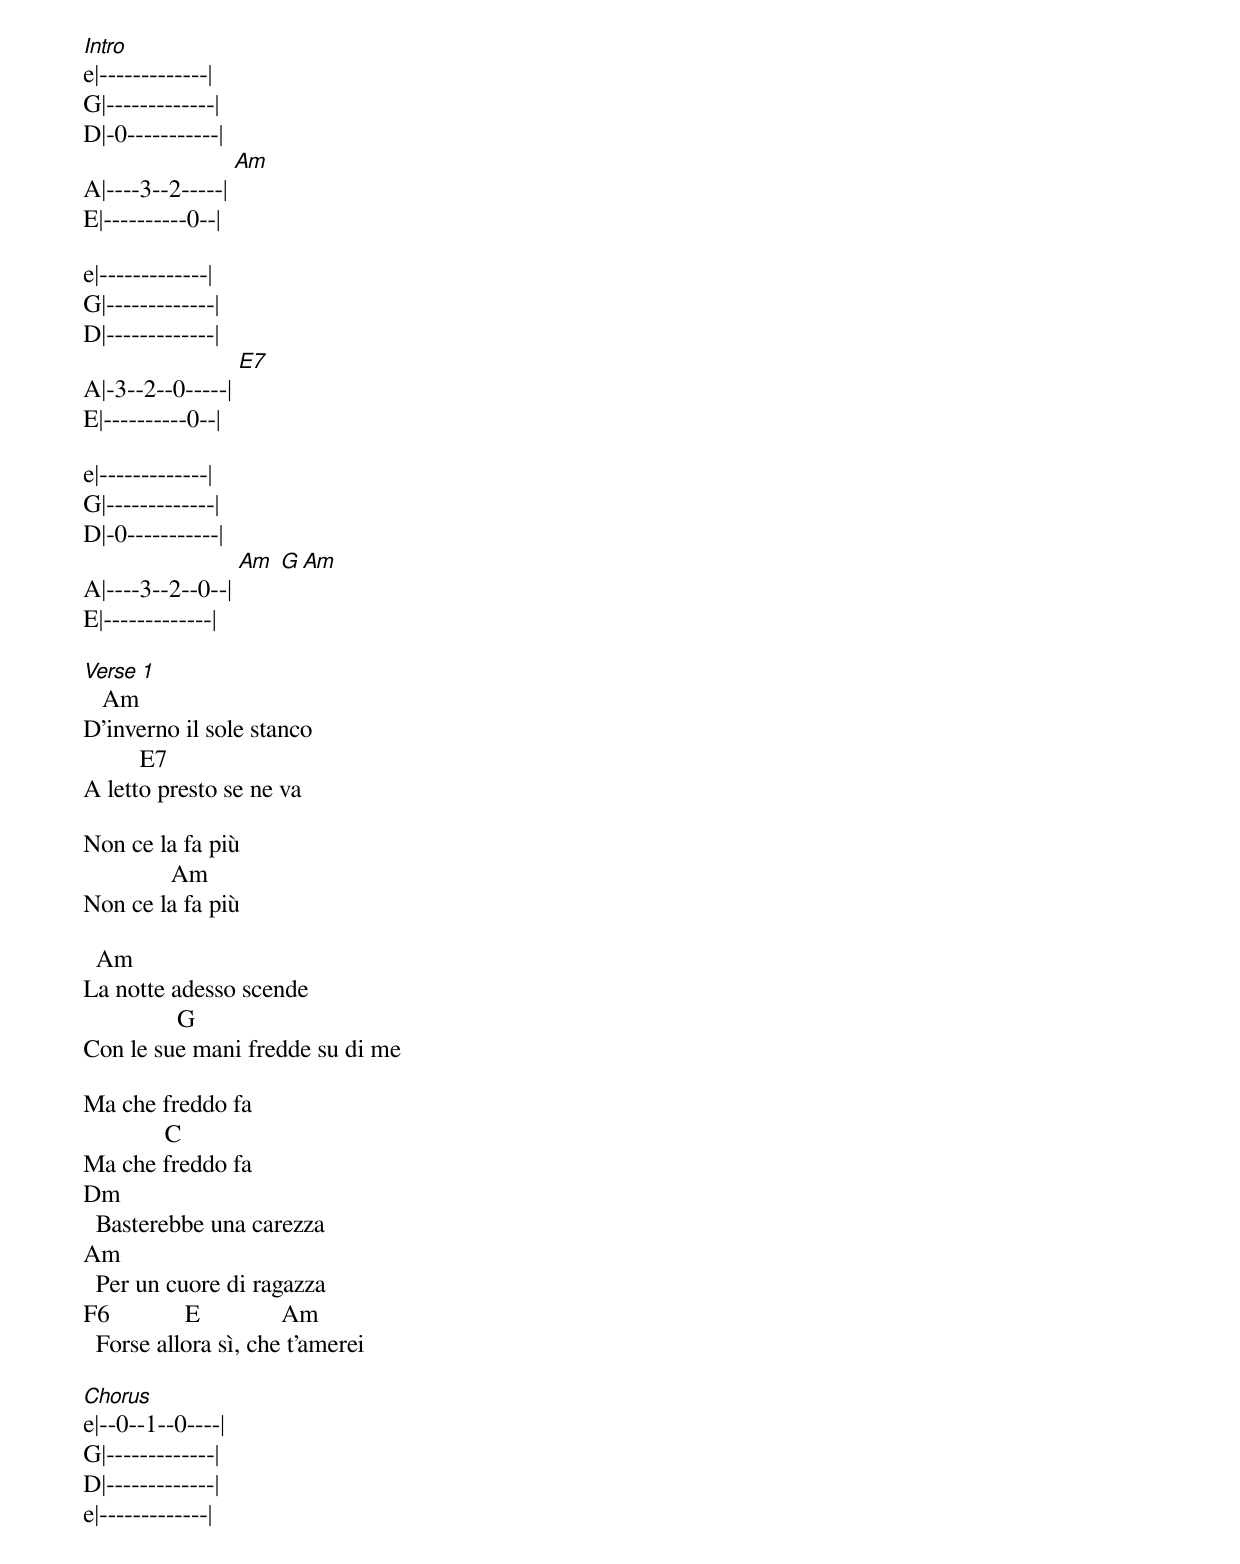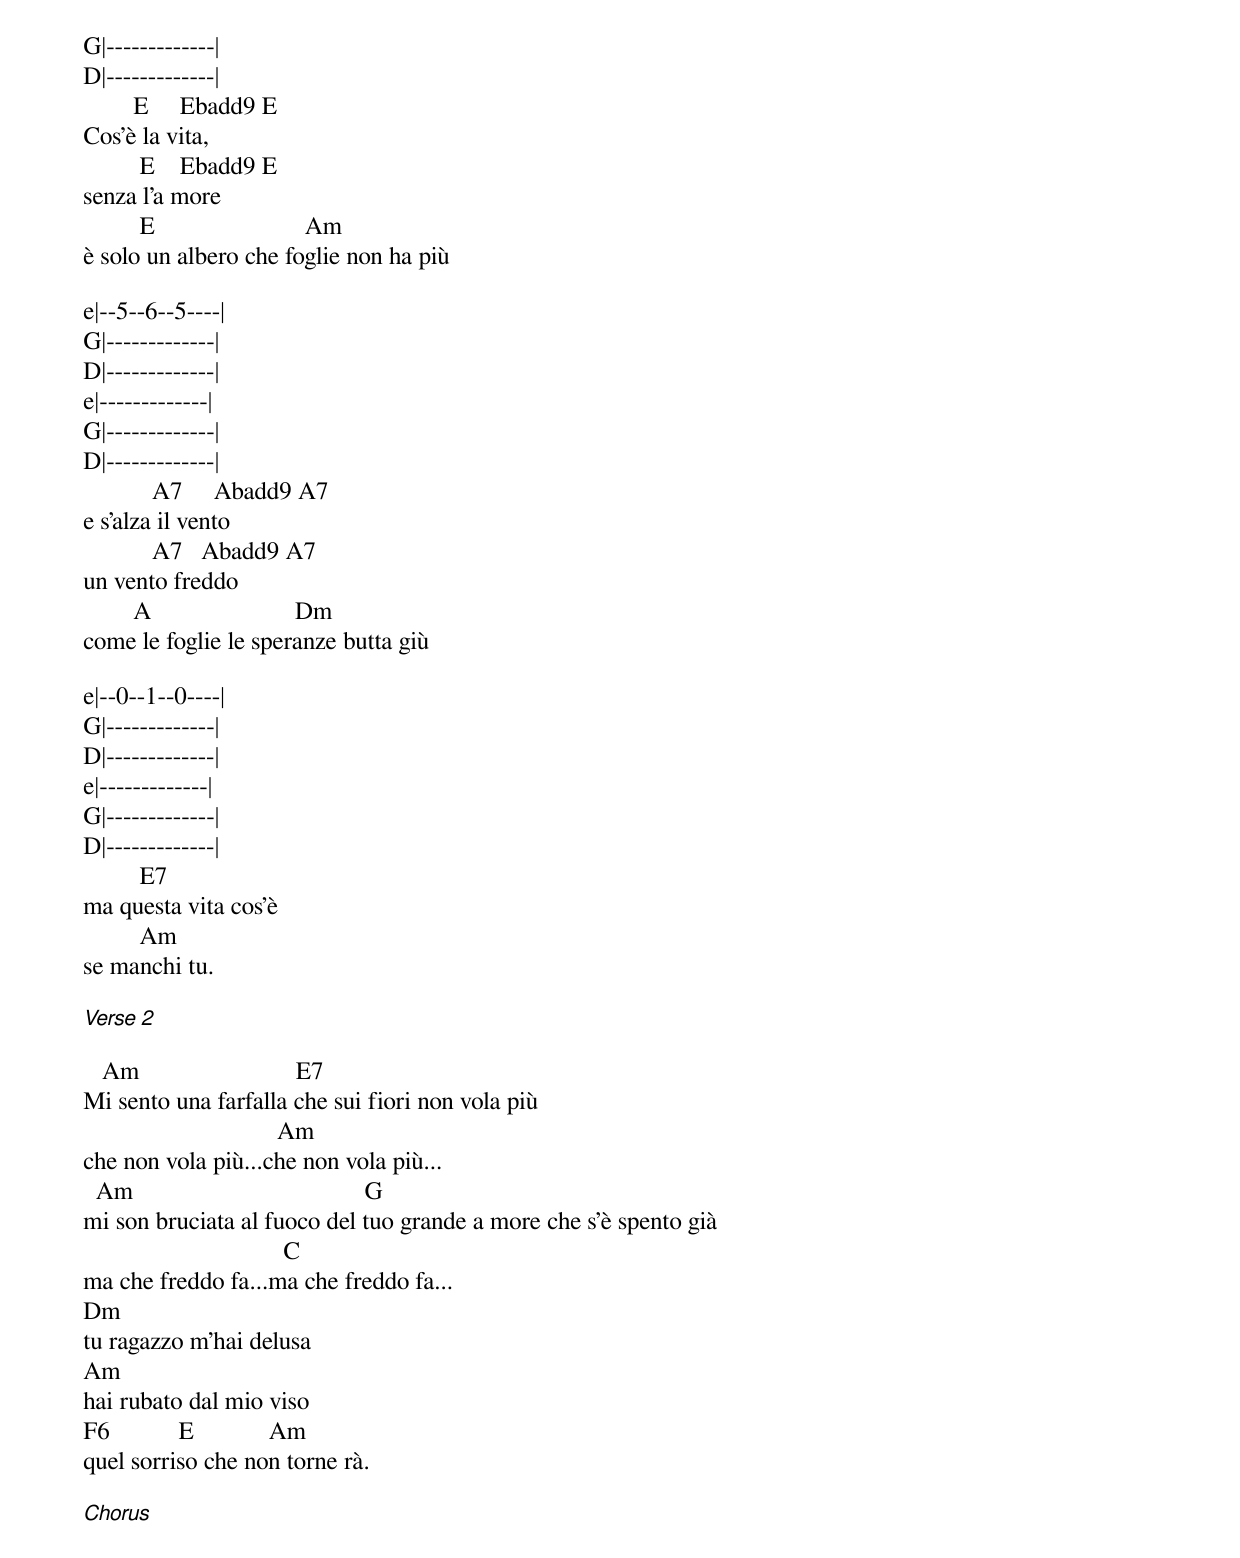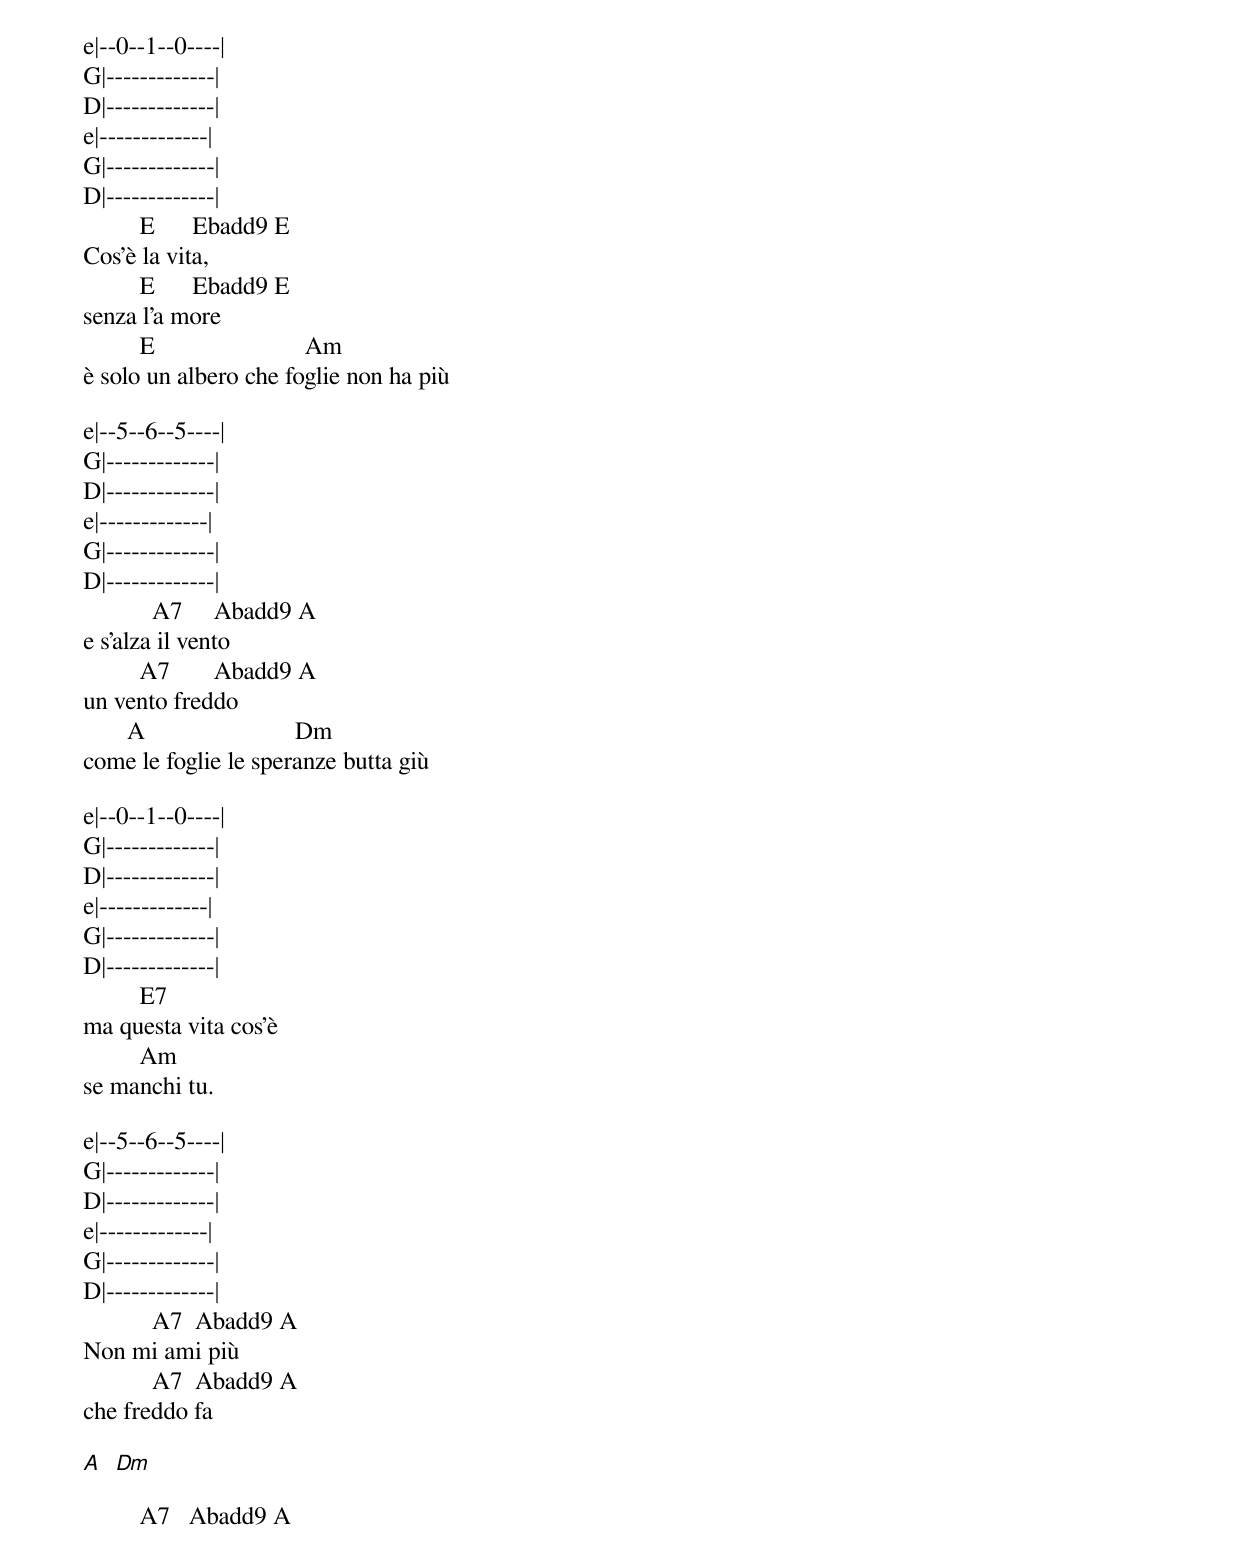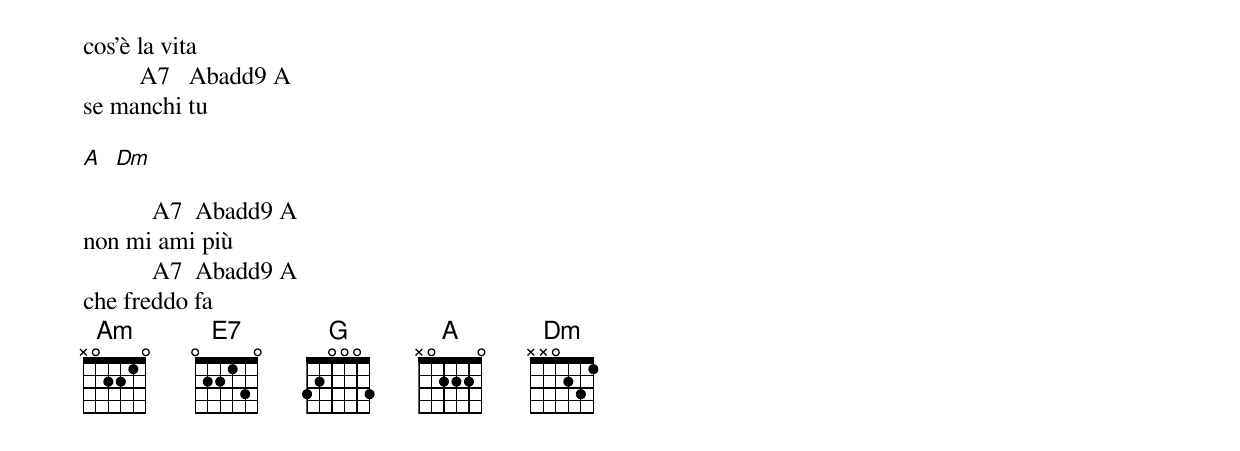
[Intro]
e|-------------|
G|-------------|
D|-0-----------|
A|----3--2-----| [Am]
E|----------0--|

e|-------------|
G|-------------|
D|-------------|
A|-3--2--0-----| [E7]
E|----------0--|

e|-------------|
G|-------------|
D|-0-----------|
A|----3--2--0--| [Am] [G][Am]
E|-------------|

[Verse 1]
   Am
D'inverno il sole stanco
         E7
A letto presto se ne va

Non ce la fa più
              Am
Non ce la fa più

  Am
La notte adesso scende
               G
Con le sue mani fredde su di me

Ma che freddo fa
             C
Ma che freddo fa
Dm
  Basterebbe una carezza
Am
  Per un cuore di ragazza
F6            E             Am
  Forse allora sì, che t'amerei

[Chorus]
e|--0--1--0----|
G|-------------|
D|-------------|
e|-------------|
G|-------------|
D|-------------|
        E     Ebadd9 E
Cos'è la vita,
         E    Ebadd9 E
senza l'a more
         E                        Am
è solo un albero che foglie non ha più

e|--5--6--5----|
G|-------------|
D|-------------|
e|-------------|
G|-------------|
D|-------------|
           A7     Abadd9 A7
e s'alza il vento
           A7   Abadd9 A7
un vento freddo
        A                       Dm
come le foglie le speranze butta giù

e|--0--1--0----|
G|-------------|
D|-------------|
e|-------------|
G|-------------|
D|-------------|
         E7
ma questa vita cos'è
         Am
se manchi tu.

[Verse 2]

   Am                         E7
Mi sento una farfalla che sui fiori non vola più
                               Am
che non vola più...che non vola più...
  Am                                     G
mi son bruciata al fuoco del tuo grande a more che s'è spento già
                                C
ma che freddo fa...ma che freddo fa...
Dm
tu ragazzo m'hai delusa
Am
hai rubato dal mio viso
F6           E            Am
quel sorriso che non torne rà.

[Chorus]

e|--0--1--0----|
G|-------------|
D|-------------|
e|-------------|
G|-------------|
D|-------------|
         E      Ebadd9 E
Cos'è la vita,
         E      Ebadd9 E
senza l'a more
         E                        Am
è solo un albero che foglie non ha più

e|--5--6--5----|
G|-------------|
D|-------------|
e|-------------|
G|-------------|
D|-------------|
           A7     Abadd9 A
e s'alza il vento
         A7       Abadd9 A
un vento freddo
       A                        Dm
come le foglie le speranze butta giù

e|--0--1--0----|
G|-------------|
D|-------------|
e|-------------|
G|-------------|
D|-------------|
         E7
ma questa vita cos'è
         Am
se manchi tu.

e|--5--6--5----|
G|-------------|
D|-------------|
e|-------------|
G|-------------|
D|-------------|
           A7  Abadd9 A
Non mi ami più
           A7  Abadd9 A
che freddo fa

[A]  [Dm]

         A7   Abadd9 A
cos'è la vita
         A7   Abadd9 A
se manchi tu

[A]  [Dm]

           A7  Abadd9 A
non mi ami più
           A7  Abadd9 A
che freddo fa
